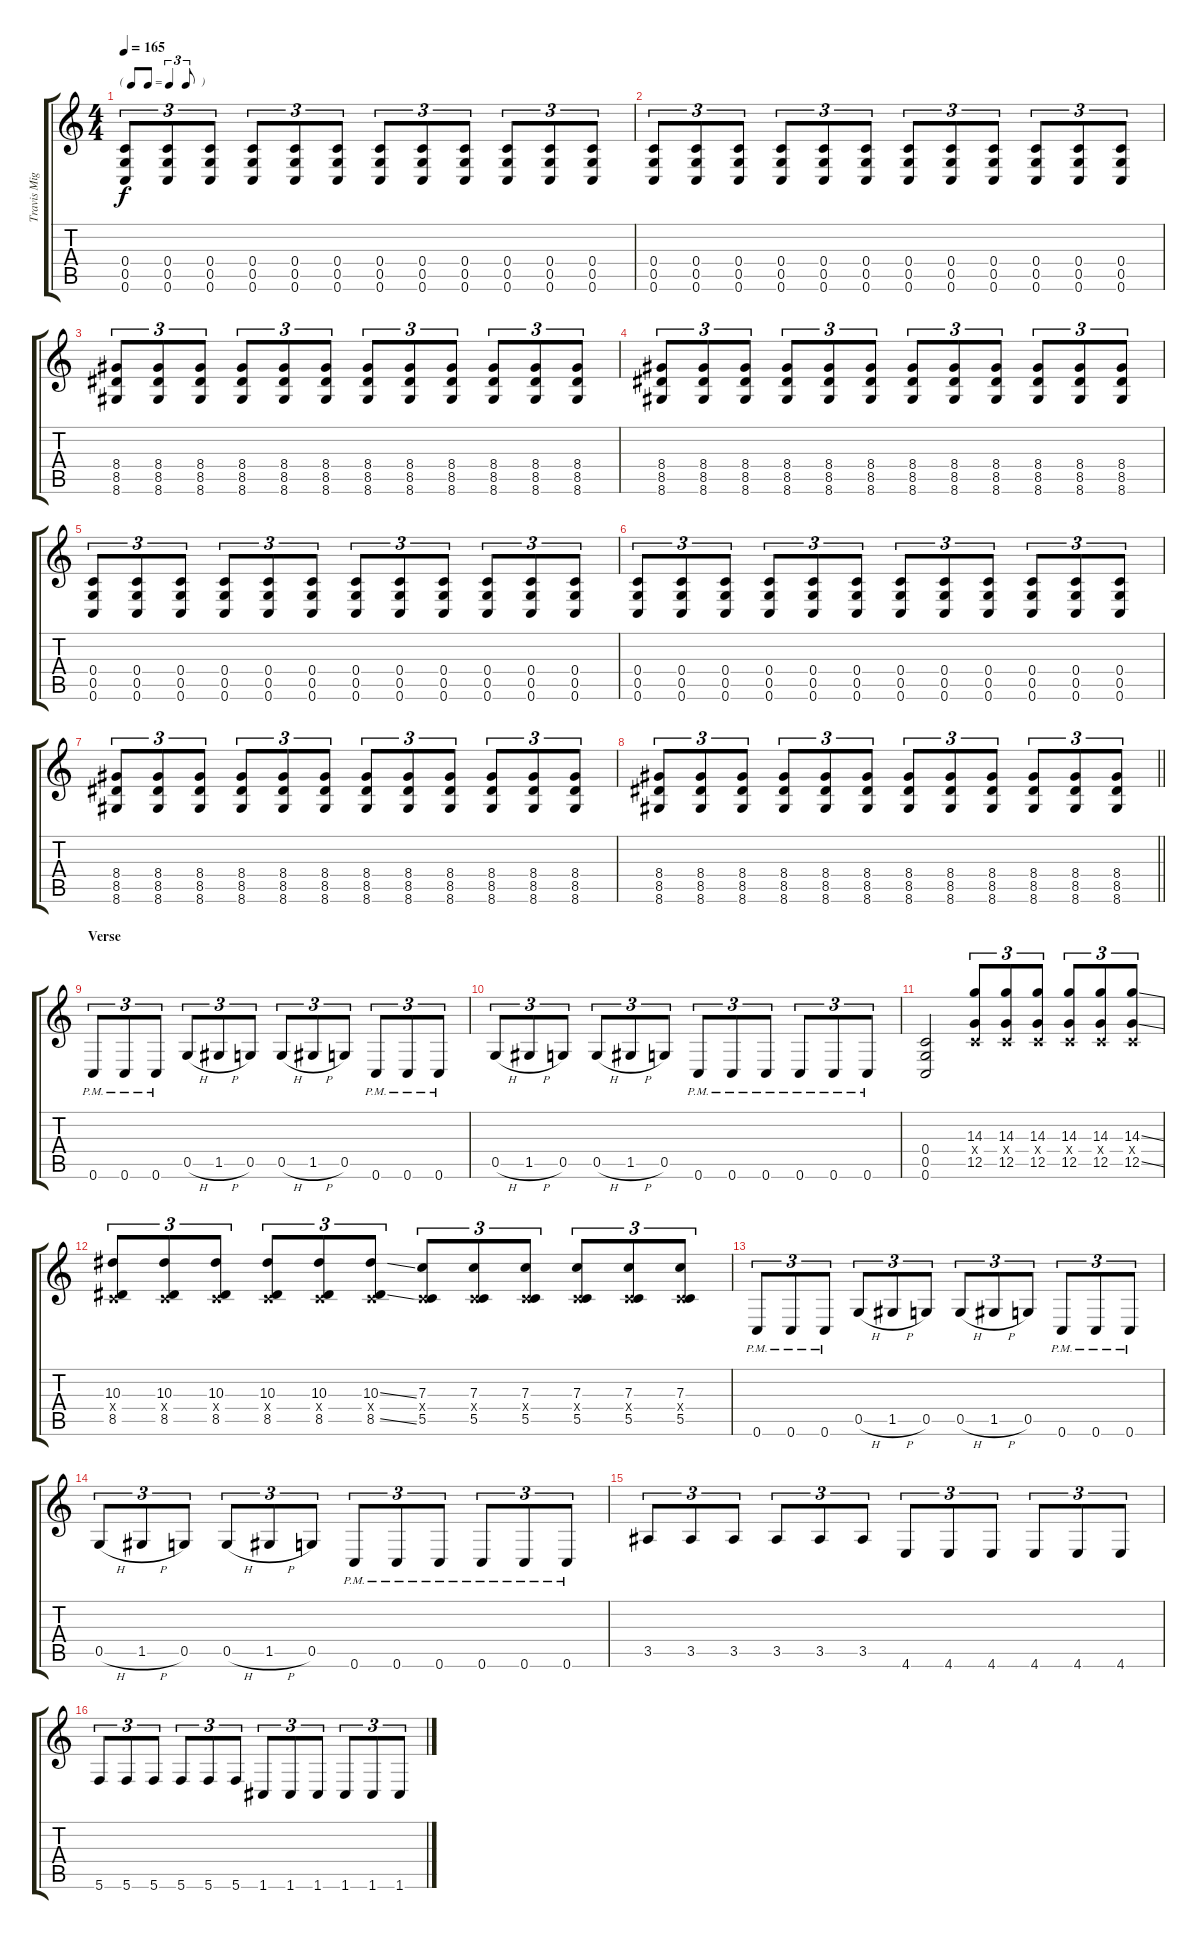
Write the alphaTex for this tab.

\track ("Travis Miguel" "Travis Mig") {instrument distortionguitar}
\staff {score tabs}
\tuning (D4 A3 F3 C3 G2 C2) {hide}
\ts (4 4)
\tf triplet8th
\tempo 165
\clef g2
\ks c
(0.4 0.5 0.6).8{tu (3 2) dy f} (0.4 0.5 0.6).8{tu (3 2)} (0.4 0.5 0.6).8{tu (3 2)} (0.4 0.5 0.6).8{tu (3 2)} (0.4 0.5 0.6).8{tu (3 2)} (0.4 0.5 0.6).8{tu (3 2)} (0.4 0.5 0.6).8{tu (3 2)} (0.4 0.5 0.6).8{tu (3 2)} (0.4 0.5 0.6).8{tu (3 2)} (0.4 0.5 0.6).8{tu (3 2)} (0.4 0.5 0.6).8{tu (3 2)} (0.4 0.5 0.6).8{tu (3 2)} |
(0.4 0.5 0.6).8{tu (3 2)} (0.4 0.5 0.6).8{tu (3 2)} (0.4 0.5 0.6).8{tu (3 2)} (0.4 0.5 0.6).8{tu (3 2)} (0.4 0.5 0.6).8{tu (3 2)} (0.4 0.5 0.6).8{tu (3 2)} (0.4 0.5 0.6).8{tu (3 2)} (0.4 0.5 0.6).8{tu (3 2)} (0.4 0.5 0.6).8{tu (3 2)} (0.4 0.5 0.6).8{tu (3 2)} (0.4 0.5 0.6).8{tu (3 2)} (0.4 0.5 0.6).8{tu (3 2)} |
(8.4 8.5 8.6).8{tu (3 2)} (8.4 8.5 8.6).8{tu (3 2)} (8.4 8.5 8.6).8{tu (3 2)} (8.4 8.5 8.6).8{tu (3 2)} (8.4 8.5 8.6).8{tu (3 2)} (8.4 8.5 8.6).8{tu (3 2)} (8.4 8.5 8.6).8{tu (3 2)} (8.4 8.5 8.6).8{tu (3 2)} (8.4 8.5 8.6).8{tu (3 2)} (8.4 8.5 8.6).8{tu (3 2)} (8.4 8.5 8.6).8{tu (3 2)} (8.4 8.5 8.6).8{tu (3 2)} |
(8.4 8.5 8.6).8{tu (3 2)} (8.4 8.5 8.6).8{tu (3 2)} (8.4 8.5 8.6).8{tu (3 2)} (8.4 8.5 8.6).8{tu (3 2)} (8.4 8.5 8.6).8{tu (3 2)} (8.4 8.5 8.6).8{tu (3 2)} (8.4 8.5 8.6).8{tu (3 2)} (8.4 8.5 8.6).8{tu (3 2)} (8.4 8.5 8.6).8{tu (3 2)} (8.4 8.5 8.6).8{tu (3 2)} (8.4 8.5 8.6).8{tu (3 2)} (8.4 8.5 8.6).8{tu (3 2)} |
(0.4 0.5 0.6).8{tu (3 2)} (0.4 0.5 0.6).8{tu (3 2)} (0.4 0.5 0.6).8{tu (3 2)} (0.4 0.5 0.6).8{tu (3 2)} (0.4 0.5 0.6).8{tu (3 2)} (0.4 0.5 0.6).8{tu (3 2)} (0.4 0.5 0.6).8{tu (3 2)} (0.4 0.5 0.6).8{tu (3 2)} (0.4 0.5 0.6).8{tu (3 2)} (0.4 0.5 0.6).8{tu (3 2)} (0.4 0.5 0.6).8{tu (3 2)} (0.4 0.5 0.6).8{tu (3 2)} |
(0.4 0.5 0.6).8{tu (3 2)} (0.4 0.5 0.6).8{tu (3 2)} (0.4 0.5 0.6).8{tu (3 2)} (0.4 0.5 0.6).8{tu (3 2)} (0.4 0.5 0.6).8{tu (3 2)} (0.4 0.5 0.6).8{tu (3 2)} (0.4 0.5 0.6).8{tu (3 2)} (0.4 0.5 0.6).8{tu (3 2)} (0.4 0.5 0.6).8{tu (3 2)} (0.4 0.5 0.6).8{tu (3 2)} (0.4 0.5 0.6).8{tu (3 2)} (0.4 0.5 0.6).8{tu (3 2)} |
(8.4 8.5 8.6).8{tu (3 2)} (8.4 8.5 8.6).8{tu (3 2)} (8.4 8.5 8.6).8{tu (3 2)} (8.4 8.5 8.6).8{tu (3 2)} (8.4 8.5 8.6).8{tu (3 2)} (8.4 8.5 8.6).8{tu (3 2)} (8.4 8.5 8.6).8{tu (3 2)} (8.4 8.5 8.6).8{tu (3 2)} (8.4 8.5 8.6).8{tu (3 2)} (8.4 8.5 8.6).8{tu (3 2)} (8.4 8.5 8.6).8{tu (3 2)} (8.4 8.5 8.6).8{tu (3 2)} |
\barLineRight lightlight
(8.4 8.5 8.6).8{tu (3 2)} (8.4 8.5 8.6).8{tu (3 2)} (8.4 8.5 8.6).8{tu (3 2)} (8.4 8.5 8.6).8{tu (3 2)} (8.4 8.5 8.6).8{tu (3 2)} (8.4 8.5 8.6).8{tu (3 2)} (8.4 8.5 8.6).8{tu (3 2)} (8.4 8.5 8.6).8{tu (3 2)} (8.4 8.5 8.6).8{tu (3 2)} (8.4 8.5 8.6).8{tu (3 2)} (8.4 8.5 8.6).8{tu (3 2)} (8.4 8.5 8.6).8{tu (3 2)} |
\section ("" "Verse")
0.6{pm}.8{tu (3 2)} 0.6{pm}.8{tu (3 2)} 0.6{pm}.8{tu (3 2)} 0.5{h}.8{tu (3 2)} 1.5{h}.8{tu (3 2)} 0.5.8{tu (3 2)} 0.5{h}.8{tu (3 2)} 1.5{h}.8{tu (3 2)} 0.5.8{tu (3 2)} 0.6{pm}.8{tu (3 2)} 0.6{pm}.8{tu (3 2)} 0.6{pm}.8{tu (3 2)} |
0.5{h}.8{tu (3 2)} 1.5{h}.8{tu (3 2)} 0.5.8{tu (3 2)} 0.5{h}.8{tu (3 2)} 1.5{h}.8{tu (3 2)} 0.5.8{tu (3 2)} 0.6{pm}.8{tu (3 2)} 0.6{pm}.8{tu (3 2)} 0.6{pm}.8{tu (3 2)} 0.6{pm}.8{tu (3 2)} 0.6{pm}.8{tu (3 2)} 0.6{pm}.8{tu (3 2)} |
(0.4 0.5 0.6).2 (14.3 0.4{x} 12.5).8{tu (3 2)} (14.3 0.4{x} 12.5).8{tu (3 2)} (14.3 0.4{x} 12.5).8{tu (3 2)} (14.3 0.4{x} 12.5).8{tu (3 2)} (14.3 0.4{x} 12.5).8{tu (3 2)} (14.3{ss} 0.4{x} 12.5{ss}).8{tu (3 2)} |
(10.3 0.4{x} 8.5).8{tu (3 2)} (10.3 0.4{x} 8.5).8{tu (3 2)} (10.3 0.4{x} 8.5).8{tu (3 2)} (10.3 0.4{x} 8.5).8{tu (3 2)} (10.3 0.4{x} 8.5).8{tu (3 2)} (10.3{ss} 0.4{x} 8.5{ss}).8{tu (3 2)} (7.3 0.4{x} 5.5).8{tu (3 2)} (7.3 0.4{x} 5.5).8{tu (3 2)} (7.3 0.4{x} 5.5).8{tu (3 2)} (7.3 0.4{x} 5.5).8{tu (3 2)} (7.3 0.4{x} 5.5).8{tu (3 2)} (7.3 0.4{x} 5.5).8{tu (3 2)} |
0.6{pm}.8{tu (3 2)} 0.6{pm}.8{tu (3 2)} 0.6{pm}.8{tu (3 2)} 0.5{h}.8{tu (3 2)} 1.5{h}.8{tu (3 2)} 0.5.8{tu (3 2)} 0.5{h}.8{tu (3 2)} 1.5{h}.8{tu (3 2)} 0.5.8{tu (3 2)} 0.6{pm}.8{tu (3 2)} 0.6{pm}.8{tu (3 2)} 0.6{pm}.8{tu (3 2)} |
0.5{h}.8{tu (3 2)} 1.5{h}.8{tu (3 2)} 0.5.8{tu (3 2)} 0.5{h}.8{tu (3 2)} 1.5{h}.8{tu (3 2)} 0.5.8{tu (3 2)} 0.6{pm}.8{tu (3 2)} 0.6{pm}.8{tu (3 2)} 0.6{pm}.8{tu (3 2)} 0.6{pm}.8{tu (3 2)} 0.6{pm}.8{tu (3 2)} 0.6{pm}.8{tu (3 2)} |
3.5.8{tu (3 2)} 3.5.8{tu (3 2)} 3.5.8{tu (3 2)} 3.5.8{tu (3 2)} 3.5.8{tu (3 2)} 3.5.8{tu (3 2)} 4.6.8{tu (3 2)} 4.6.8{tu (3 2)} 4.6.8{tu (3 2)} 4.6.8{tu (3 2)} 4.6.8{tu (3 2)} 4.6.8{tu (3 2)} |
5.6.8{tu (3 2)} 5.6.8{tu (3 2)} 5.6.8{tu (3 2)} 5.6.8{tu (3 2)} 5.6.8{tu (3 2)} 5.6.8{tu (3 2)} 1.6.8{tu (3 2)} 1.6.8{tu (3 2)} 1.6.8{tu (3 2)} 1.6.8{tu (3 2)} 1.6.8{tu (3 2)} 1.6.8{tu (3 2)}
